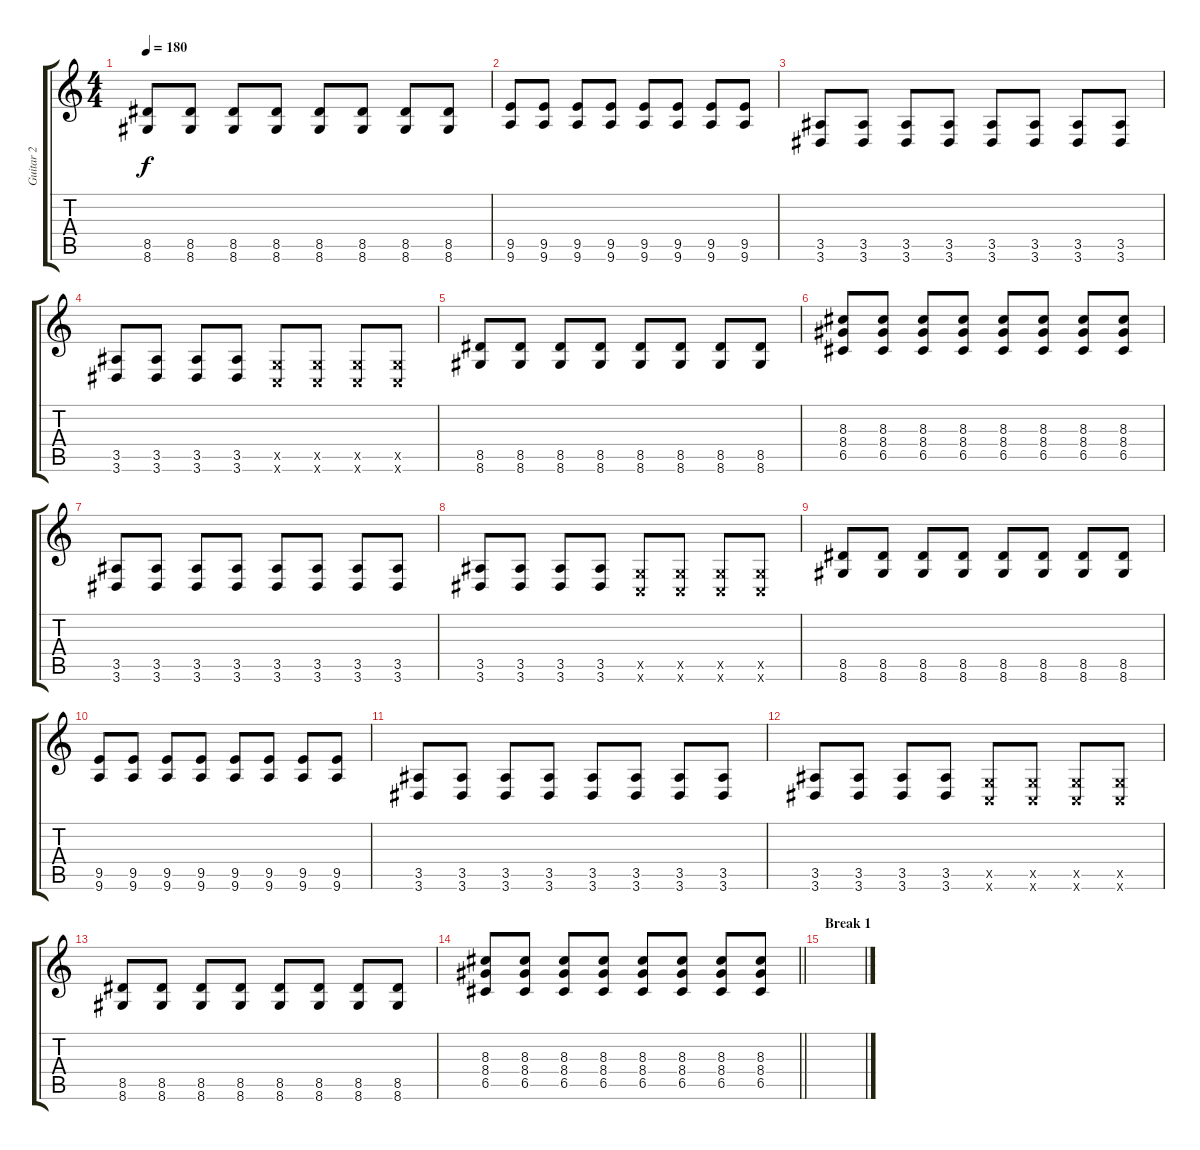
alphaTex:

\track ("Guitar 2" "Guitar 2") {instrument distortionguitar}
\staff {score tabs}
\tuning (D4 A3 F3 C3 G2 C2) {hide}
\ts (4 4)
\tempo 180
\clef g2
\ks c
(8.5 8.6).8{dy f} (8.5 8.6).8 (8.5 8.6).8 (8.5 8.6).8 (8.5 8.6).8 (8.5 8.6).8 (8.5 8.6).8 (8.5 8.6).8 |
(9.5 9.6).8 (9.5 9.6).8 (9.5 9.6).8 (9.5 9.6).8 (9.5 9.6).8 (9.5 9.6).8 (9.5 9.6).8 (9.5 9.6).8 |
(3.5 3.6).8 (3.5 3.6).8 (3.5 3.6).8 (3.5 3.6).8 (3.5 3.6).8 (3.5 3.6).8 (3.5 3.6).8 (3.5 3.6).8 |
(3.5 3.6).8 (3.5 3.6).8 (3.5 3.6).8 (3.5 3.6).8 (0.5{x} 0.6{x}).8 (0.5{x} 0.6{x}).8 (0.5{x} 0.6{x}).8 (0.5{x} 0.6{x}).8 |
(8.5 8.6).8 (8.5 8.6).8 (8.5 8.6).8 (8.5 8.6).8 (8.5 8.6).8 (8.5 8.6).8 (8.5 8.6).8 (8.5 8.6).8 |
(8.3 8.4 6.5).8 (8.3 8.4 6.5).8 (8.3 8.4 6.5).8 (8.3 8.4 6.5).8 (8.3 8.4 6.5).8 (8.3 8.4 6.5).8 (8.3 8.4 6.5).8 (8.3 8.4 6.5).8 |
(3.5 3.6).8 (3.5 3.6).8 (3.5 3.6).8 (3.5 3.6).8 (3.5 3.6).8 (3.5 3.6).8 (3.5 3.6).8 (3.5 3.6).8 |
(3.5 3.6).8 (3.5 3.6).8 (3.5 3.6).8 (3.5 3.6).8 (0.5{x} 0.6{x}).8 (0.5{x} 0.6{x}).8 (0.5{x} 0.6{x}).8 (0.5{x} 0.6{x}).8 |
(8.5 8.6).8 (8.5 8.6).8 (8.5 8.6).8 (8.5 8.6).8 (8.5 8.6).8 (8.5 8.6).8 (8.5 8.6).8 (8.5 8.6).8 |
(9.5 9.6).8 (9.5 9.6).8 (9.5 9.6).8 (9.5 9.6).8 (9.5 9.6).8 (9.5 9.6).8 (9.5 9.6).8 (9.5 9.6).8 |
(3.5 3.6).8 (3.5 3.6).8 (3.5 3.6).8 (3.5 3.6).8 (3.5 3.6).8 (3.5 3.6).8 (3.5 3.6).8 (3.5 3.6).8 |
(3.5 3.6).8 (3.5 3.6).8 (3.5 3.6).8 (3.5 3.6).8 (0.5{x} 0.6{x}).8 (0.5{x} 0.6{x}).8 (0.5{x} 0.6{x}).8 (0.5{x} 0.6{x}).8 |
(8.5 8.6).8 (8.5 8.6).8 (8.5 8.6).8 (8.5 8.6).8 (8.5 8.6).8 (8.5 8.6).8 (8.5 8.6).8 (8.5 8.6).8 |
\barLineRight lightlight
(8.3 8.4 6.5).8 (8.3 8.4 6.5).8 (8.3 8.4 6.5).8 (8.3 8.4 6.5).8 (8.3 8.4 6.5).8 (8.3 8.4 6.5).8 (8.3 8.4 6.5).8 (8.3 8.4 6.5).8 |
\section ("" "Break 1")
